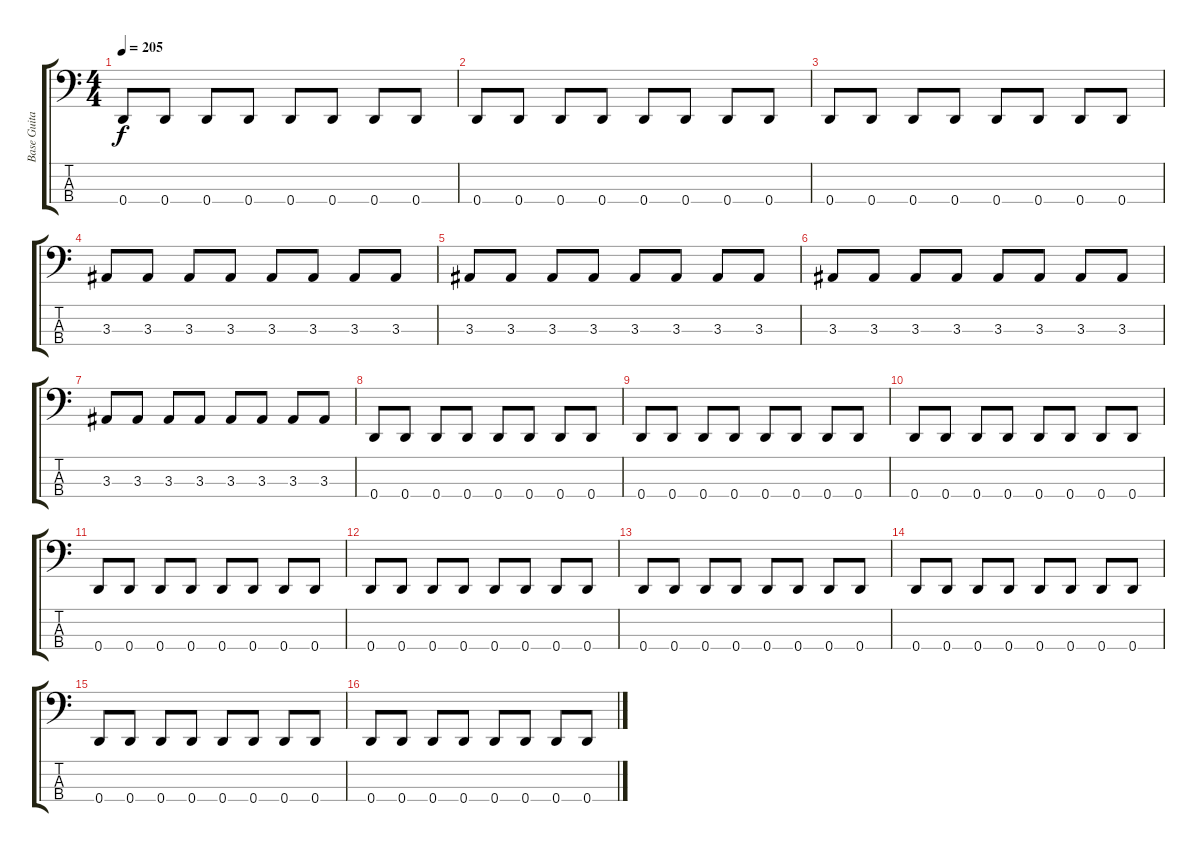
\track ("Base Guitar" "Base Guita") {instrument electricbassfinger}
\staff {score tabs}
\tuning (F2 C2 G1 D1) {hide}
\ts (4 4)
\tempo 205
\clef f4
\ks c
0.4.8{dy f} 0.4.8 0.4.8 0.4.8 0.4.8 0.4.8 0.4.8 0.4.8 |
0.4.8 0.4.8 0.4.8 0.4.8 0.4.8 0.4.8 0.4.8 0.4.8 |
0.4.8 0.4.8 0.4.8 0.4.8 0.4.8 0.4.8 0.4.8 0.4.8 |
3.3.8 3.3.8 3.3.8 3.3.8 3.3.8 3.3.8 3.3.8 3.3.8 |
3.3.8 3.3.8 3.3.8 3.3.8 3.3.8 3.3.8 3.3.8 3.3.8 |
3.3.8 3.3.8 3.3.8 3.3.8 3.3.8 3.3.8 3.3.8 3.3.8 |
3.3.8 3.3.8 3.3.8 3.3.8 3.3.8 3.3.8 3.3.8 3.3.8 |
0.4.8 0.4.8 0.4.8 0.4.8 0.4.8 0.4.8 0.4.8 0.4.8 |
0.4.8 0.4.8 0.4.8 0.4.8 0.4.8 0.4.8 0.4.8 0.4.8 |
0.4.8 0.4.8 0.4.8 0.4.8 0.4.8 0.4.8 0.4.8 0.4.8 |
0.4.8 0.4.8 0.4.8 0.4.8 0.4.8 0.4.8 0.4.8 0.4.8 |
0.4.8 0.4.8 0.4.8 0.4.8 0.4.8 0.4.8 0.4.8 0.4.8 |
0.4.8 0.4.8 0.4.8 0.4.8 0.4.8 0.4.8 0.4.8 0.4.8 |
0.4.8 0.4.8 0.4.8 0.4.8 0.4.8 0.4.8 0.4.8 0.4.8 |
0.4.8 0.4.8 0.4.8 0.4.8 0.4.8 0.4.8 0.4.8 0.4.8 |
0.4.8 0.4.8 0.4.8 0.4.8 0.4.8 0.4.8 0.4.8 0.4.8
